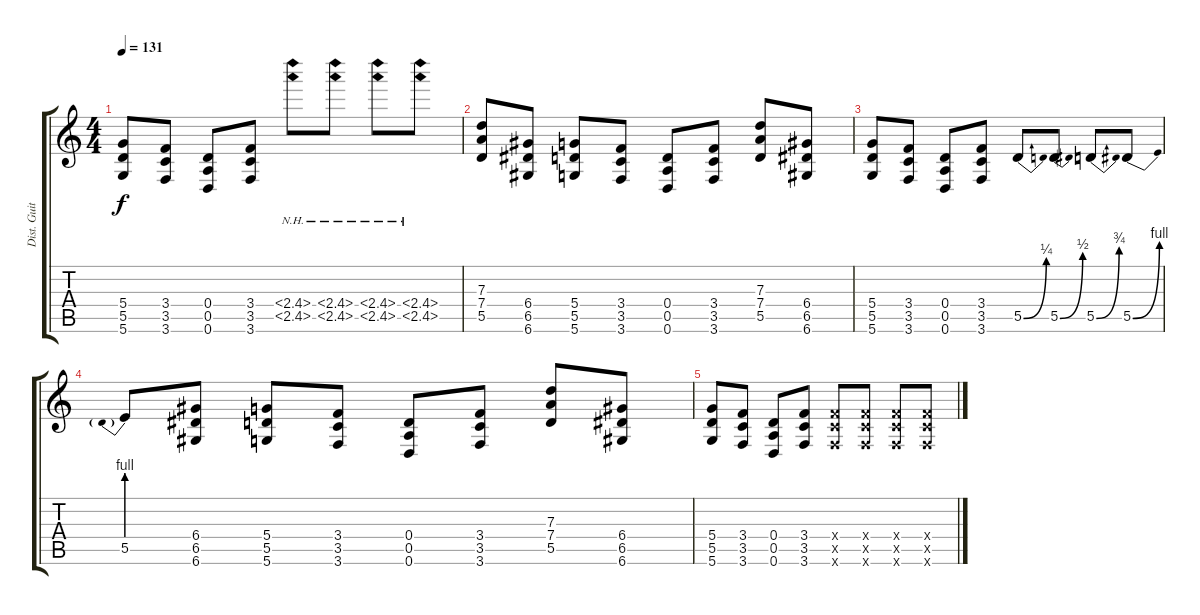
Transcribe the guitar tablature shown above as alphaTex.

\track ("Dist. Guitar 2" "Dist. Guit") {instrument distortionguitar}
\staff {score tabs}
\tuning (E4 B3 G3 D3 A2 D2) {hide}
\ts (4 4)
\tempo 131
\clef g2
\ks c
(5.4 5.5 5.6).8{dy f} (3.4 3.5 3.6).8 (0.4 0.5 0.6).8 (3.4 3.5 3.6).8 (2.4{nh} 2.5{nh}).8 (2.4{nh} 2.5{nh}).8 (2.4{nh} 2.5{nh}).8 (2.4{nh} 2.5{nh}).8 |
(7.3 7.4 5.5).8 (6.4 6.5 6.6).8 (5.4 5.5 5.6).8 (3.4 3.5 3.6).8 (0.4 0.5 0.6).8 (3.4 3.5 3.6).8 (7.3 7.4 5.5).8 (6.4 6.5 6.6).8 |
(5.4 5.5 5.6).8 (3.4 3.5 3.6).8 (0.4 0.5 0.6).8 (3.4 3.5 3.6).8 5.5{be (bend 0 0 60 1)}.8 5.5{be (bend 0 0 60 2)}.8 5.5{be (bend 0 0 60 3)}.8 5.5{be (bend 0 0 60 4)}.8 |
5.5{be (prebend 0 4 60 4)}.8 (6.4 6.5 6.6).8 (5.4 5.5 5.6).8 (3.4 3.5 3.6).8 (0.4 0.5 0.6).8 (3.4 3.5 3.6).8 (7.3 7.4 5.5).8 (6.4 6.5 6.6).8 |
(5.4 5.5 5.6).8 (3.4 3.5 3.6).8 (0.4 0.5 0.6).8 (3.4 3.5 3.6).8 (3.4{x} 3.5{x} 3.6{x}).8 (3.4{x} 3.5{x} 3.6{x}).8 (3.4{x} 3.5{x} 3.6{x}).8 (3.4{x} 3.5{x} 3.6{x}).8
